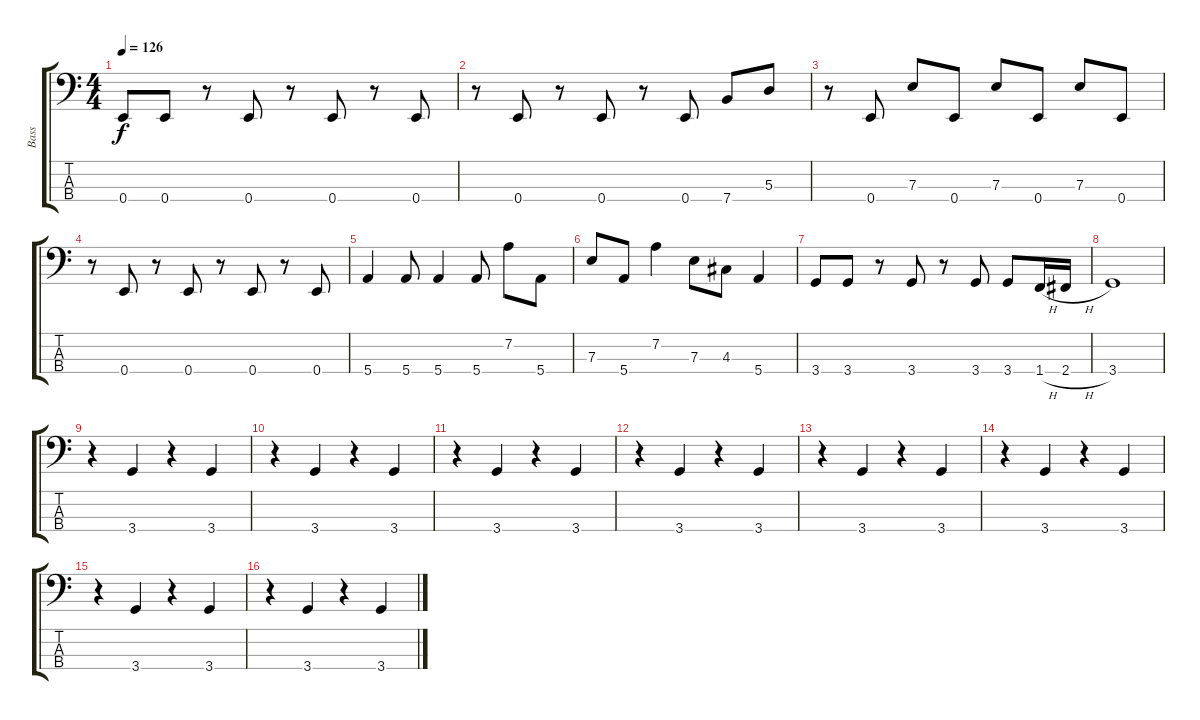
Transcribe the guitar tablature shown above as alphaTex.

\track ("Bass" "Bass") {instrument electricbassfinger}
\staff {score tabs}
\tuning (G2 D2 A1 E1) {hide}
\ts (4 4)
\tempo 126
\clef f4
\ks c
0.4.8{dy f} 0.4.8 r.8 0.4.8 r.8 0.4.8 r.8 0.4.8 |
r.8 0.4.8 r.8 0.4.8 r.8 0.4.8 7.4.8 5.3.8 |
r.8 0.4.8 7.3.8 0.4.8 7.3.8 0.4.8 7.3.8 0.4.8 |
r.8 0.4.8 r.8 0.4.8 r.8 0.4.8 r.8 0.4.8 |
5.4.4 5.4.8 5.4.4 5.4.8 7.2.8 5.4.8 |
7.3.8 5.4.8 7.2.4 7.3.8 4.3.8 5.4.4 |
3.4.8 3.4.8 r.8 3.4.8 r.8 3.4.8 3.4.8 1.4{h}.16 2.4{h}.16 |
3.4.1 |
r.4 3.4.4 r.4 3.4.4 |
r.4 3.4.4 r.4 3.4.4 |
r.4 3.4.4 r.4 3.4.4 |
r.4 3.4.4 r.4 3.4.4 |
r.4 3.4.4 r.4 3.4.4 |
r.4 3.4.4 r.4 3.4.4 |
r.4 3.4.4 r.4 3.4.4 |
r.4 3.4.4 r.4 3.4.4
